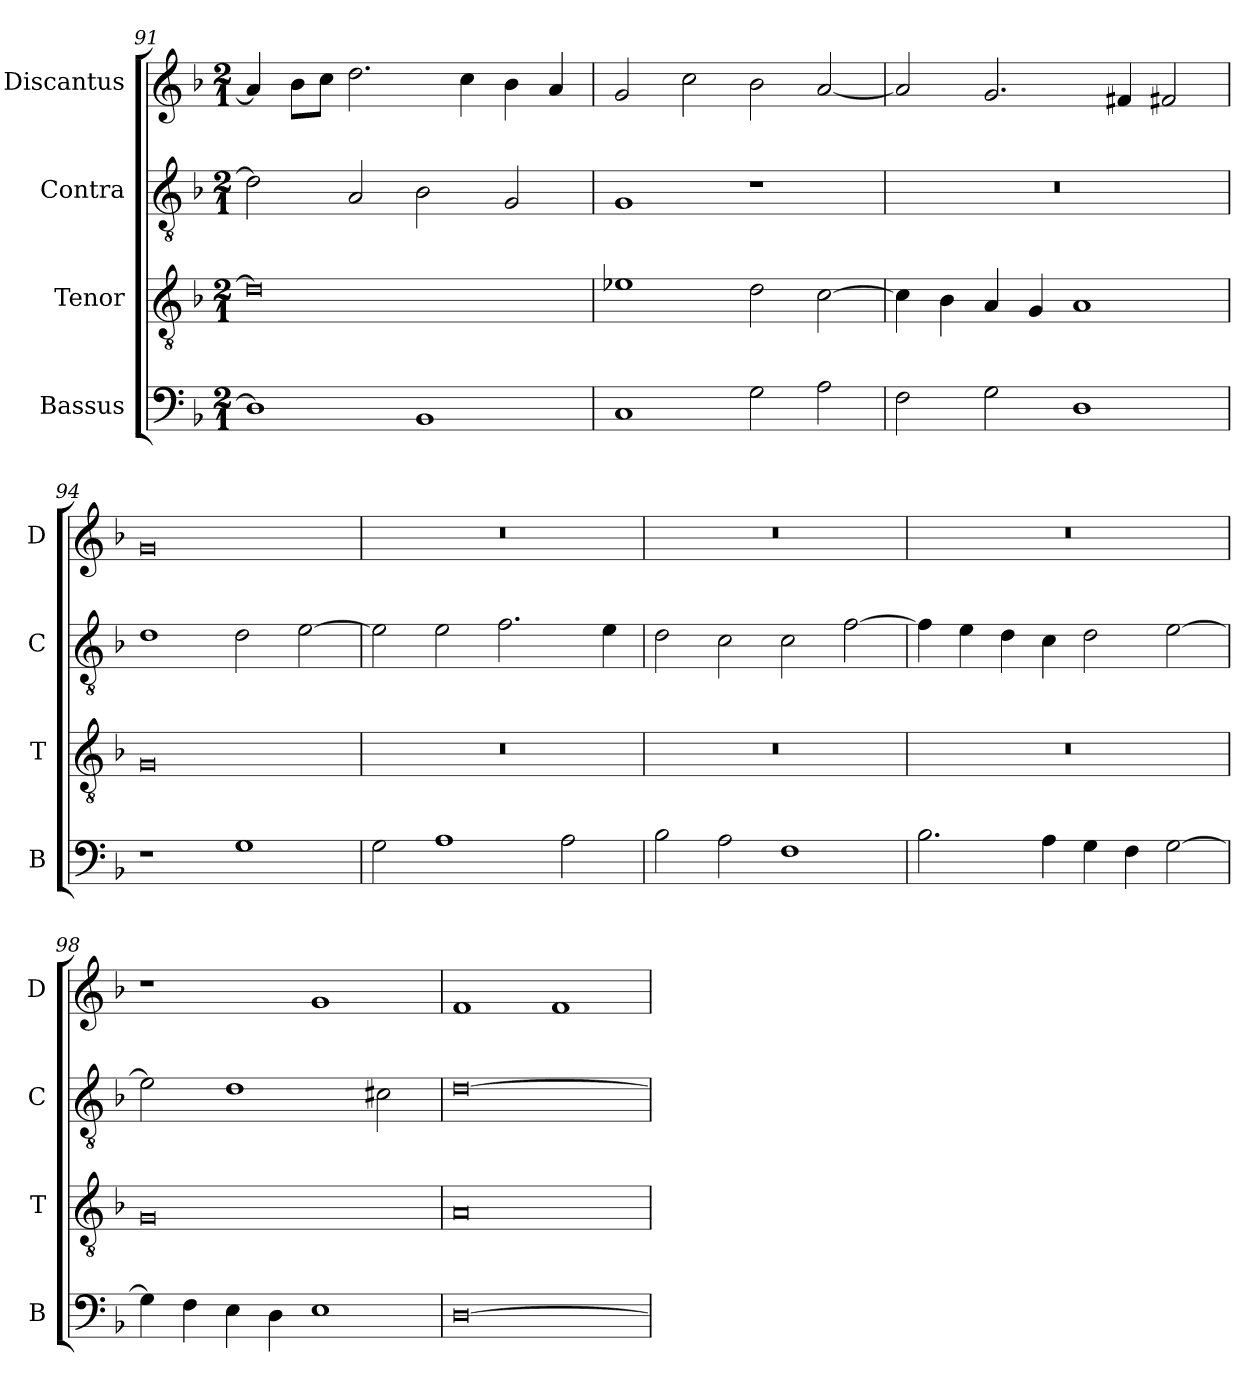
**kern	**kern	**kern	**kern
*part4	*part3	*part2	*part1
*staff4	*staff3	*staff2	*staff1
*I"Bassus	*I"Tenor	*I"Contra	*I"Discantus
*I'B	*I'T	*I'C	*I'D
*clefF4	*clefGv2	*clefGv2	*clefG2
*k[b-]	*k[b-]	*k[b-]	*k[b-]
*M2/1	*M2/1	*M2/1	*M2/1
=91	=91	=91	=91
1D]	0d]	2d\]	4a/]
.	.	.	8b-\L
.	.	.	8cc\J
.	.	2A/	2.dd\
1BB-	.	2B-\	.
.	.	.	4cc\
.	.	2G/	4b-\
.	.	.	4a/
=92	=92	=92	=92
1C	1e-X	1G	2g/
.	.	.	2cc\
2G\	2d\	1r	2b-\
2A\	[2c\	.	[2a/
=93	=93	=93	=93
2F\	4c\]	0r	2a/]
.	4B-\	.	.
2G\	4A/	.	2.g/
.	4G/	.	.
1D	1A	.	.
.	.	.	4f#X/
.	.	.	2f#X/
=94	=94	=94	=94
1r	0G	1d	0g
1G	.	2d\	.
.	.	[2e\	.
=95	=95	=95	=95
2G\	0r	2e\]	0r
1A	.	2e\	.
.	.	2.f\	.
2A\	.	.	.
.	.	4e\	.
=96	=96	=96	=96
2B-\	0r	2d\	0r
2A\	.	2c\	.
1F	.	2c\	.
.	.	[2f\	.
=97	=97	=97	=97
2.B-\	0r	4f\]	0r
.	.	4e\	.
.	.	4d\	.
4A\	.	4c\	.
4G\	.	2d\	.
4F\	.	.	.
[2G\	.	[2e\	.
=98	=98	=98	=98
4G\]	0G	2e\]	1r
4F\	.	.	.
4E\	.	1d	.
4D\	.	.	.
1E	.	.	1g
.	.	2c#X\	.
=99	=99	=99	=99
[0D	0A	[0d	1f
.	.	.	1f
=	=	=	=
*-	*-	*-	*-
